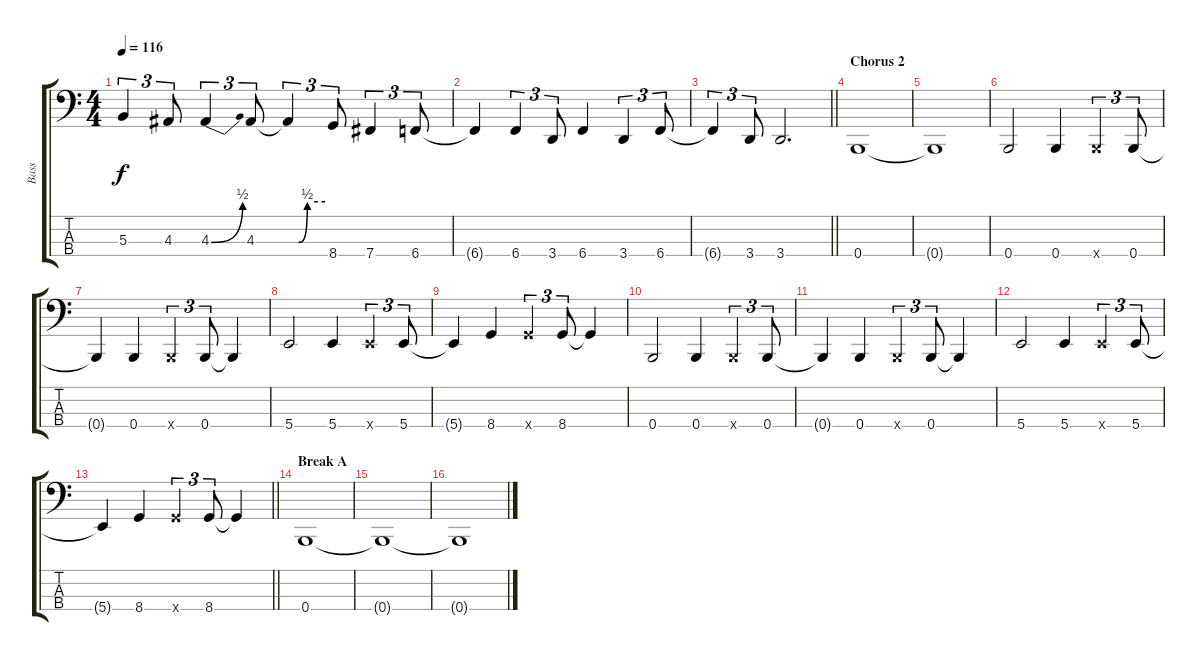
\track ("Bass" "Bass") {instrument electricbassfinger}
\staff {score tabs}
\tuning (E2 B1 Gb1 B0) {hide}
\ts (4 4)
\tempo 116
\clef f4
\ks c
5.3{t}.4{tu (3 2) dy f} 4.3.8{tu (3 2)} 4.3{be (bend 0 0 60 2)}.4{tu (3 2)} 4.3.8{tu (3 2)} 4.3{be (custom 0 0 15 0 30 2 60 2) t}.4{tu (3 2)} 8.4.8{tu (3 2)} 7.4.4{tu (3 2)} 6.4.8{tu (3 2)} |
6.4{t}.4 6.4.4{tu (3 2)} 3.4.8{tu (3 2)} 6.4.4 3.4.4{tu (3 2)} 6.4.8{tu (3 2)} |
\barLineRight lightlight
6.4{t}.4{tu (3 2)} 3.4.8{tu (3 2)} 3.4.2{d} |
\section ("" "Chorus 2")
0.4.1 |
0.4{t}.1 |
0.4.2 0.4.4 0.4{x}.4{tu (3 2)} 0.4.8{tu (3 2)} |
0.4{t}.4 0.4.4 0.4{x}.4{tu (3 2)} 0.4.8{tu (3 2)} 0.4{t}.4 |
5.4.2 5.4.4 5.4{x}.4{tu (3 2)} 5.4.8{tu (3 2)} |
5.4{t}.4 8.4.4 8.4{x}.4{tu (3 2)} 8.4.8{tu (3 2)} 8.4{t}.4 |
0.4.2 0.4.4 0.4{x}.4{tu (3 2)} 0.4.8{tu (3 2)} |
0.4{t}.4 0.4.4 0.4{x}.4{tu (3 2)} 0.4.8{tu (3 2)} 0.4{t}.4 |
5.4.2 5.4.4 5.4{x}.4{tu (3 2)} 5.4.8{tu (3 2)} |
\barLineRight lightlight
5.4{t}.4 8.4.4 8.4{x}.4{tu (3 2)} 8.4.8{tu (3 2)} 8.4{t}.4 |
\section ("" "Break A")
0.4.1 |
0.4{t}.1 |
0.4{t}.1
